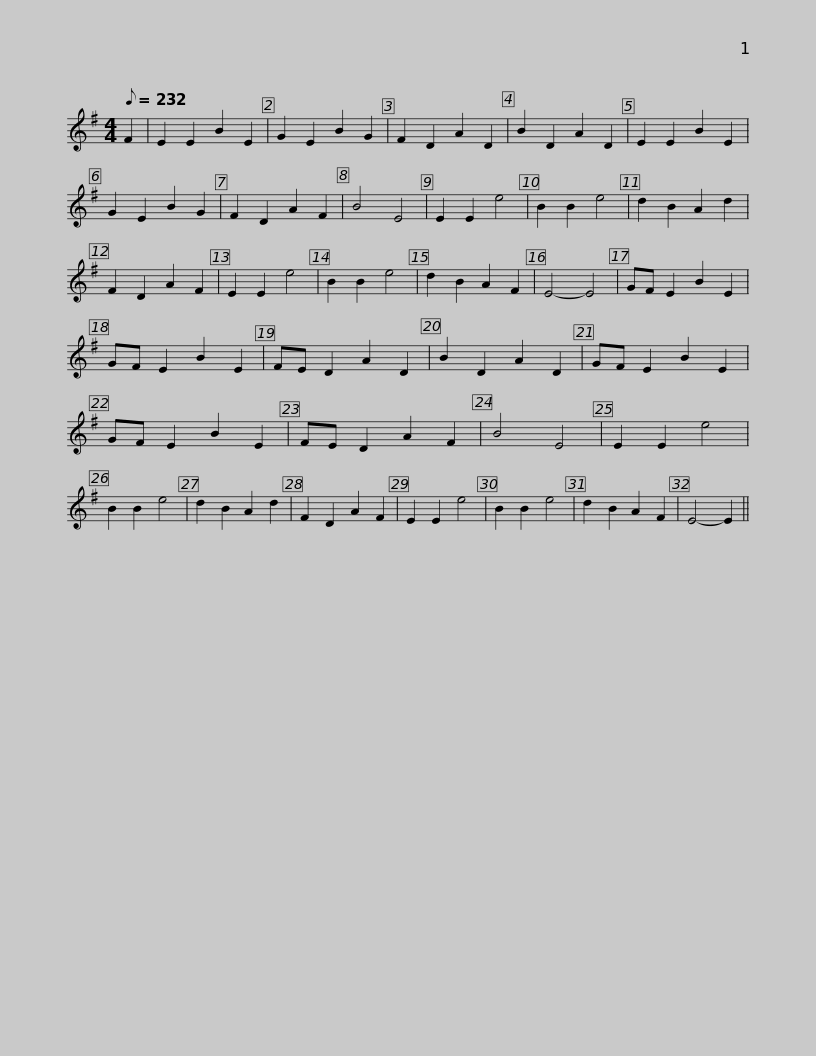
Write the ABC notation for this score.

X:1
L:1/8
Q:1/8=232
M:4/4
I:linebreak $
K:Emin
V:1 treble
V:1
 F2 | E2 E2 B2 E2 | G2 E2 B2 G2 | F2 D2 A2 D2 | B2 D2 A2 D2 | %5
 E2 E2 B2 E2 | G2 E2 B2 G2 | F2 D2 A2 F2 | B4 E4 | E2 E2 e4 | %10
 B2 B2 e4 |$ d2 B2 A2 d2 | F2 D2 A2 F2 | E2 E2 e4 | B2 B2 e4 | %15
 d2 B2 A2 F2 | E4- E4 | GF E2 B2 E2 | GF E2 B2 E2 | FE D2 A2 D2 | %20
 B2 D2 A2 D2 |$ GF E2 B2 E2 | GF E2 B2 E2 | FE D2 A2 F2 | B4 E4 | %25
 E2 E2 e4 | B2 B2 e4 | d2 B2 A2 d2 | F2 D2 A2 F2 | E2 E2 e4 | %30
 B2 B2 e4 | d2 B2 A2 F2 |$ E4- E2 || %33
